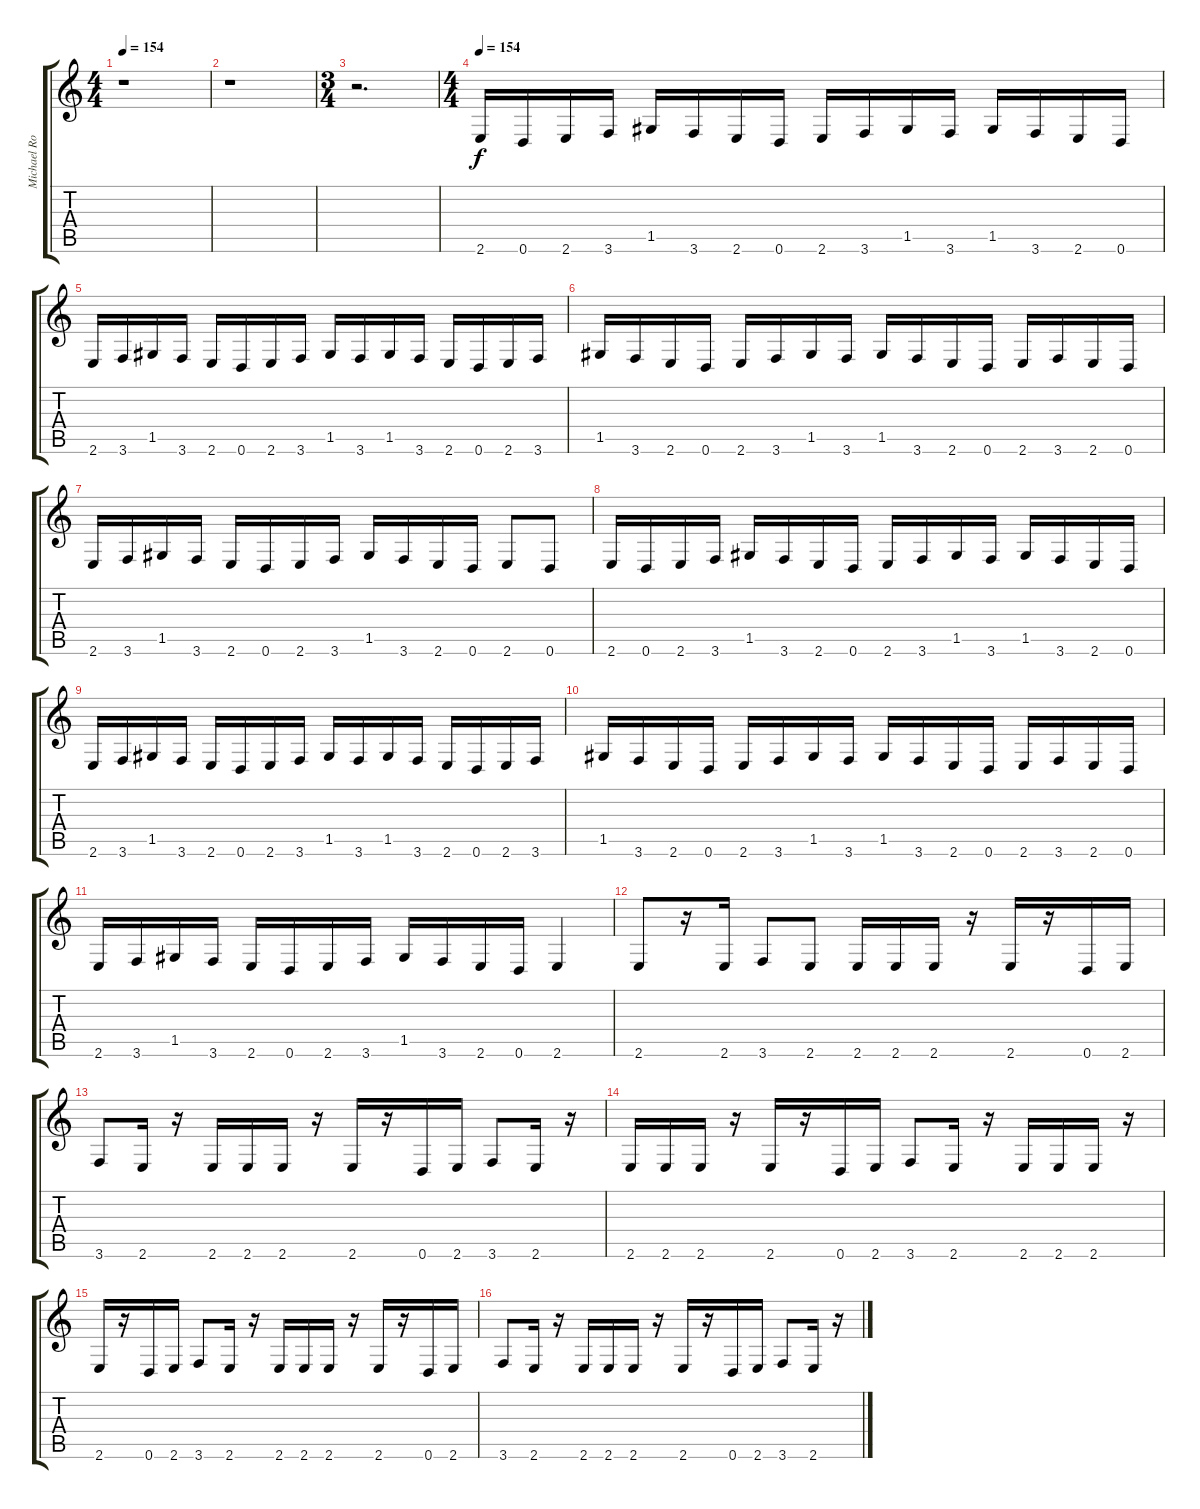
\track ("Michael Romeo" "Michael Ro") {instrument distortionguitar}
\staff {score tabs}
\tuning (D4 A3 F3 C3 G2 D2) {hide}
\ts (4 4)
\tempo 154
\tempo 120
\tempo 154
\clef g2
\ks c
r.1{dy f instrument distortionguitar} |
r.1 |
\ts (3 4)
r.2{d} |
\ts (4 4)
\tempo 154
2.6.16 0.6.16 2.6.16 3.6.16 1.5.16 3.6.16 2.6.16 0.6.16 2.6.16 3.6.16 1.5.16 3.6.16 1.5.16 3.6.16 2.6.16 0.6.16 |
2.6.16 3.6.16 1.5.16 3.6.16 2.6.16 0.6.16 2.6.16 3.6.16 1.5.16 3.6.16 1.5.16 3.6.16 2.6.16 0.6.16 2.6.16 3.6.16 |
1.5.16 3.6.16 2.6.16 0.6.16 2.6.16 3.6.16 1.5.16 3.6.16 1.5.16 3.6.16 2.6.16 0.6.16 2.6.16 3.6.16 2.6.16 0.6.16 |
2.6.16 3.6.16 1.5.16 3.6.16 2.6.16 0.6.16 2.6.16 3.6.16 1.5.16 3.6.16 2.6.16 0.6.16 2.6.8 0.6.8 |
2.6.16 0.6.16 2.6.16 3.6.16 1.5.16 3.6.16 2.6.16 0.6.16 2.6.16 3.6.16 1.5.16 3.6.16 1.5.16 3.6.16 2.6.16 0.6.16 |
2.6.16 3.6.16 1.5.16 3.6.16 2.6.16 0.6.16 2.6.16 3.6.16 1.5.16 3.6.16 1.5.16 3.6.16 2.6.16 0.6.16 2.6.16 3.6.16 |
1.5.16 3.6.16 2.6.16 0.6.16 2.6.16 3.6.16 1.5.16 3.6.16 1.5.16 3.6.16 2.6.16 0.6.16 2.6.16 3.6.16 2.6.16 0.6.16 |
2.6.16 3.6.16 1.5.16 3.6.16 2.6.16 0.6.16 2.6.16 3.6.16 1.5.16 3.6.16 2.6.16 0.6.16 2.6.4 |
2.6.8 r.16 2.6.16 3.6.8 2.6.8 2.6.16 2.6.16 2.6.16 r.16 2.6.16 r.16 0.6.16 2.6.16 |
3.6.8 2.6.16 r.16 2.6.16 2.6.16 2.6.16 r.16 2.6.16 r.16 0.6.16 2.6.16 3.6.8 2.6.16 r.16 |
2.6.16 2.6.16 2.6.16 r.16 2.6.16 r.16 0.6.16 2.6.16 3.6.8 2.6.16 r.16 2.6.16 2.6.16 2.6.16 r.16 |
2.6.16 r.16 0.6.16 2.6.16 3.6.8 2.6.16 r.16 2.6.16 2.6.16 2.6.16 r.16 2.6.16 r.16 0.6.16 2.6.16 |
3.6.8 2.6.16 r.16 2.6.16 2.6.16 2.6.16 r.16 2.6.16 r.16 0.6.16 2.6.16 3.6.8 2.6.16 r.16
